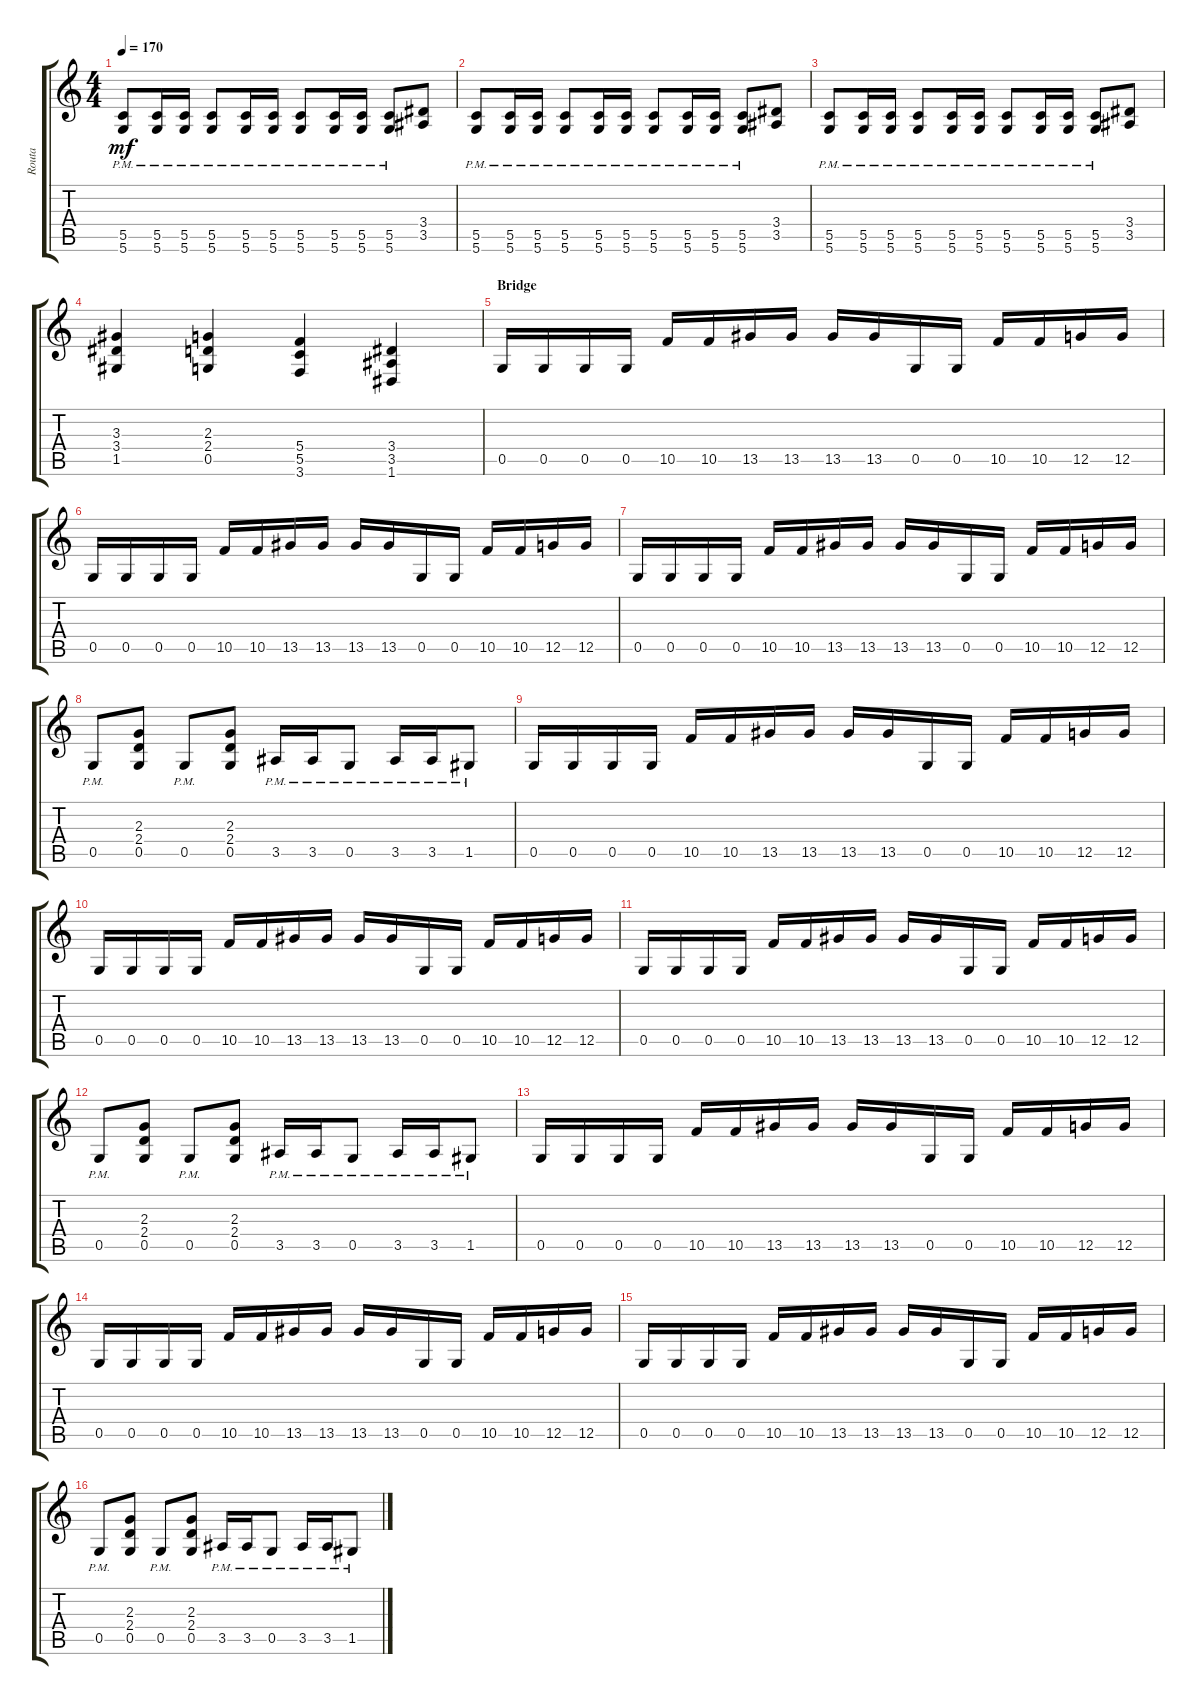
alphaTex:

\track ("Routa" "Routa") {instrument distortionguitar}
\staff {score tabs}
\tuning (D4 A3 F3 C3 G2 D2) {hide}
\ts (4 4)
\tempo 170
\clef g2
\ks c
(5.5{pm} 5.6{pm}).8{dy mf} (5.5{pm} 5.6{pm}).16 (5.5{pm} 5.6{pm}).16 (5.5{pm} 5.6{pm}).8 (5.5{pm} 5.6{pm}).16 (5.5{pm} 5.6{pm}).16 (5.5{pm} 5.6{pm}).8 (5.5{pm} 5.6{pm}).16 (5.5{pm} 5.6{pm}).16 (5.5{pm} 5.6{pm}).8 (3.4 3.5).8 |
(5.5{pm} 5.6{pm}).8 (5.5{pm} 5.6{pm}).16 (5.5{pm} 5.6{pm}).16 (5.5{pm} 5.6{pm}).8 (5.5{pm} 5.6{pm}).16 (5.5{pm} 5.6{pm}).16 (5.5{pm} 5.6{pm}).8 (5.5{pm} 5.6{pm}).16 (5.5{pm} 5.6{pm}).16 (5.5{pm} 5.6{pm}).8 (3.4 3.5).8 |
(5.5{pm} 5.6{pm}).8 (5.5{pm} 5.6{pm}).16 (5.5{pm} 5.6{pm}).16 (5.5{pm} 5.6{pm}).8 (5.5{pm} 5.6{pm}).16 (5.5{pm} 5.6{pm}).16 (5.5{pm} 5.6{pm}).8 (5.5{pm} 5.6{pm}).16 (5.5{pm} 5.6{pm}).16 (5.5{pm} 5.6{pm}).8 (3.4 3.5).8 |
(3.3 3.4 1.5).4 (2.3 2.4 0.5).4 (5.4 5.5 3.6).4 (3.4 3.5 1.6).4 |
\section ("" "Bridge")
0.5.16 0.5.16 0.5.16 0.5.16 10.5.16 10.5.16 13.5.16 13.5.16 13.5.16 13.5.16 0.5.16 0.5.16 10.5.16 10.5.16 12.5.16 12.5.16 |
0.5.16 0.5.16 0.5.16 0.5.16 10.5.16 10.5.16 13.5.16 13.5.16 13.5.16 13.5.16 0.5.16 0.5.16 10.5.16 10.5.16 12.5.16 12.5.16 |
0.5.16 0.5.16 0.5.16 0.5.16 10.5.16 10.5.16 13.5.16 13.5.16 13.5.16 13.5.16 0.5.16 0.5.16 10.5.16 10.5.16 12.5.16 12.5.16 |
0.5{pm}.8 (2.3 2.4 0.5).8 0.5{pm}.8 (2.3 2.4 0.5).8 3.5{pm}.16 3.5{pm}.16 0.5{pm}.8 3.5{pm}.16 3.5{pm}.16 1.5{pm}.8 |
0.5.16 0.5.16 0.5.16 0.5.16 10.5.16 10.5.16 13.5.16 13.5.16 13.5.16 13.5.16 0.5.16 0.5.16 10.5.16 10.5.16 12.5.16 12.5.16 |
0.5.16 0.5.16 0.5.16 0.5.16 10.5.16 10.5.16 13.5.16 13.5.16 13.5.16 13.5.16 0.5.16 0.5.16 10.5.16 10.5.16 12.5.16 12.5.16 |
0.5.16 0.5.16 0.5.16 0.5.16 10.5.16 10.5.16 13.5.16 13.5.16 13.5.16 13.5.16 0.5.16 0.5.16 10.5.16 10.5.16 12.5.16 12.5.16 |
0.5{pm}.8 (2.3 2.4 0.5).8 0.5{pm}.8 (2.3 2.4 0.5).8 3.5{pm}.16 3.5{pm}.16 0.5{pm}.8 3.5{pm}.16 3.5{pm}.16 1.5{pm}.8 |
0.5.16 0.5.16 0.5.16 0.5.16 10.5.16 10.5.16 13.5.16 13.5.16 13.5.16 13.5.16 0.5.16 0.5.16 10.5.16 10.5.16 12.5.16 12.5.16 |
0.5.16 0.5.16 0.5.16 0.5.16 10.5.16 10.5.16 13.5.16 13.5.16 13.5.16 13.5.16 0.5.16 0.5.16 10.5.16 10.5.16 12.5.16 12.5.16 |
0.5.16 0.5.16 0.5.16 0.5.16 10.5.16 10.5.16 13.5.16 13.5.16 13.5.16 13.5.16 0.5.16 0.5.16 10.5.16 10.5.16 12.5.16 12.5.16 |
0.5{pm}.8 (2.3 2.4 0.5).8 0.5{pm}.8 (2.3 2.4 0.5).8 3.5{pm}.16 3.5{pm}.16 0.5{pm}.8 3.5{pm}.16 3.5{pm}.16 1.5{pm}.8
